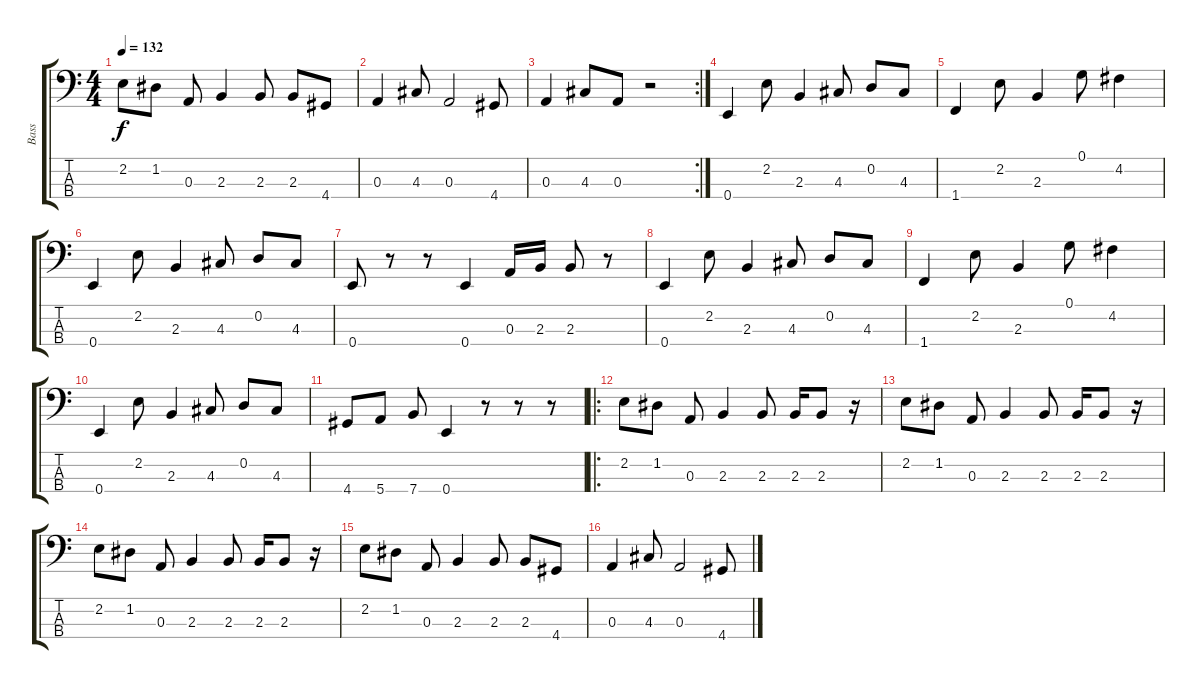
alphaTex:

\track ("Bass" "Bass") {instrument electricbassfinger}
\staff {score tabs}
\tuning (G2 D2 A1 E1) {hide}
\ts (4 4)
\tempo 132
\clef f4
\ks c
2.2.8{dy f} 1.2.8 0.3.8 2.3.4 2.3.8 2.3.8 4.4.8 |
0.3.4 4.3.8 0.3.2 4.4.8 |
\rc 2
0.3.4 4.3.8 0.3.8 r.2 |
0.4.4 2.2.8 2.3.4 4.3.8 0.2.8 4.3.8 |
1.4.4 2.2.8 2.3.4 0.1.8 4.2.4 |
0.4.4 2.2.8 2.3.4 4.3.8 0.2.8 4.3.8 |
0.4.8 r.8 r.8 0.4.4 0.3.16 2.3.16 2.3.8 r.8 |
0.4.4 2.2.8 2.3.4 4.3.8 0.2.8 4.3.8 |
1.4.4 2.2.8 2.3.4 0.1.8 4.2.4 |
0.4.4 2.2.8 2.3.4 4.3.8 0.2.8 4.3.8 |
4.4.8 5.4.8 7.4.8 0.4.4 r.8 r.8 r.8 |
\ro
2.2.8 1.2.8 0.3.8 2.3.4 2.3.8 2.3.16 2.3.8 r.16 |
2.2.8 1.2.8 0.3.8 2.3.4 2.3.8 2.3.16 2.3.8 r.16 |
2.2.8 1.2.8 0.3.8 2.3.4 2.3.8 2.3.16 2.3.8 r.16 |
2.2.8 1.2.8 0.3.8 2.3.4 2.3.8 2.3.8 4.4.8 |
0.3.4 4.3.8 0.3.2 4.4.8
